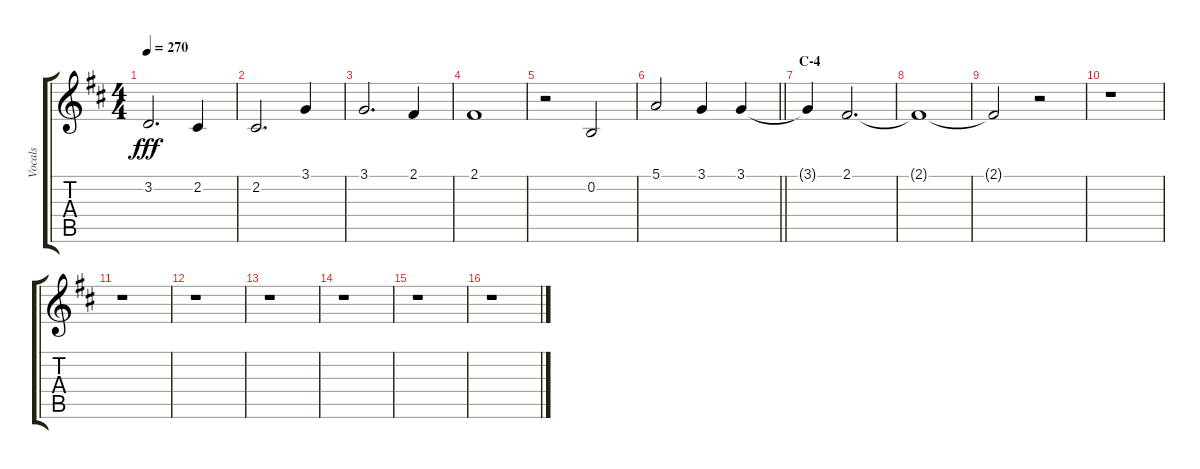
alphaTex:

\track ("Vocals" "Vocals") {instrument voiceoohs}
\staff {score tabs}
\tuning (E4 B3 G3 D3 A2 E2) {hide}
\ts (4 4)
\tempo 270
\clef g2
\ks d
3.2.2{d dy fff} 2.2.4 |
2.2.2{d} 3.1.4 |
3.1.2{d} 2.1.4 |
2.1.1 |
r.2 0.2.2 |
\barLineRight lightlight
5.1.2 3.1.4 3.1.4 |
\section ("" "C-4")
3.1{t}.4 2.1.2{d} |
2.1{t}.1 |
2.1{t}.2 r.2 |
r.1 |
r.1 |
r.1 |
r.1 |
r.1 |
r.1 |
r.1
